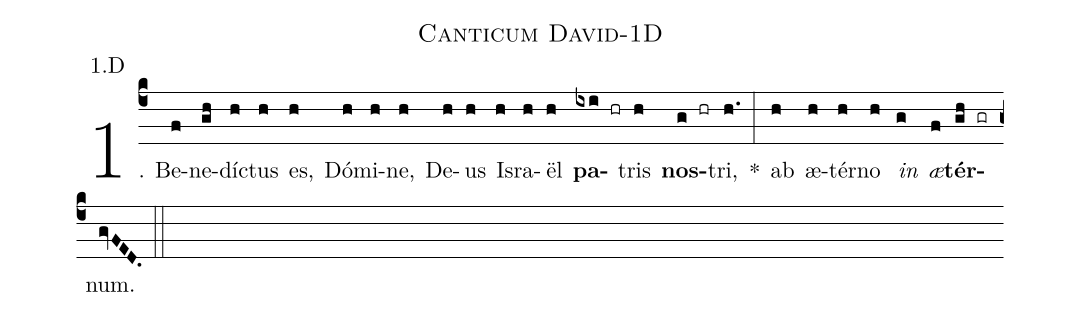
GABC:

name: Canticum David-1D;
annotation: 1.D;
%%
(c4)1. Be(f)ne(gh)díc(h)tus(h) es,(h) Dó(h)mi(h)ne,(h) De(h)us(h) Is(h)ra(h)ël(h) <b>pa</b>(ixi hr)tris(h) <b>nos</b>(g hr)tri,(h.) *(:) ab(h) æ(h)tér(h)no(h) <i>in</i>(g) <i>æ</i>(f)<b>tér</b>(gh gr)num.(gvFED.) (::)
